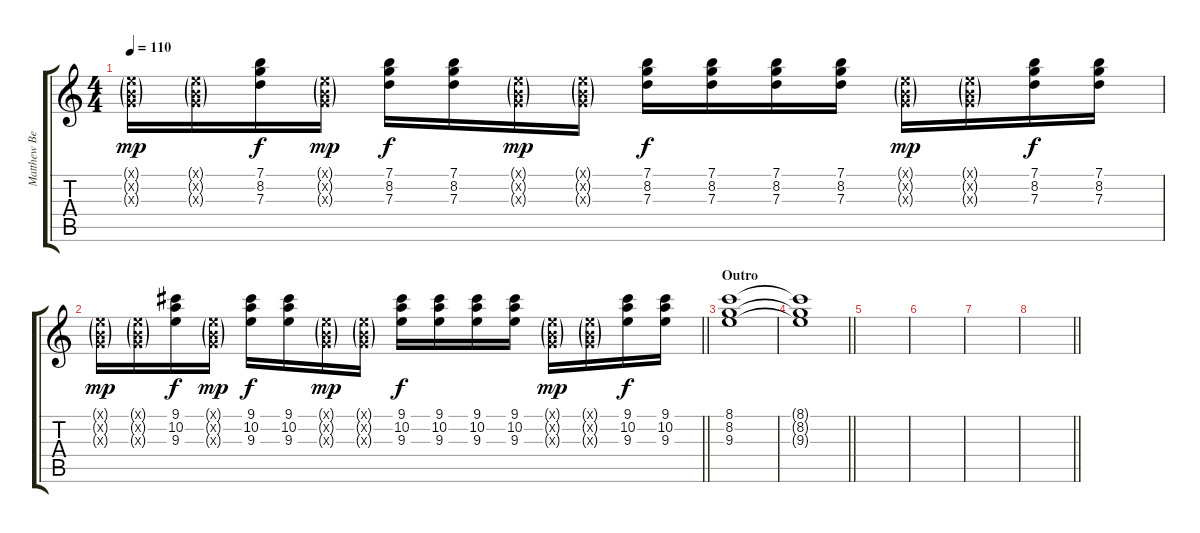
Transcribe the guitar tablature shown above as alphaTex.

\track ("Matthew Bellamy (Guitar I)" "Matthew Be") {instrument electricguitarclean}
\staff {score tabs}
\tuning (E4 B3 G3 D3 A2 E2) {hide}
\ts (4 4)
\tempo 110
\clef g2
\ks c
(0.1{g x} 0.2{g x} 0.3{g x}).16{dy mp} (0.1{g x} 0.2{g x} 0.3{g x}).16 (7.1 8.2 7.3).16{dy f} (0.1{g x} 0.2{g x} 0.3{g x}).16{dy mp} (7.1 8.2 7.3).16{dy f} (7.1 8.2 7.3).16 (0.1{g x} 0.2{g x} 0.3{g x}).16{dy mp} (0.1{g x} 0.2{g x} 0.3{g x}).16 (7.1 8.2 7.3).16{dy f} (7.1 8.2 7.3).16 (7.1 8.2 7.3).16 (7.1 8.2 7.3).16 (0.1{g x} 0.2{g x} 0.3{g x}).16{dy mp} (0.1{g x} 0.2{g x} 0.3{g x}).16 (7.1 8.2 7.3).16{dy f} (7.1 8.2 7.3).16 |
\barLineRight lightlight
(0.1{g x} 0.2{g x} 0.3{g x}).16{dy mp} (0.1{g x} 0.2{g x} 0.3{g x}).16 (9.1 10.2 9.3).16{dy f} (0.1{g x} 0.2{g x} 0.3{g x}).16{dy mp} (9.1 10.2 9.3).16{dy f} (9.1 10.2 9.3).16 (0.1{g x} 0.2{g x} 0.3{g x}).16{dy mp} (0.1{g x} 0.2{g x} 0.3{g x}).16 (9.1 10.2 9.3).16{dy f} (9.1 10.2 9.3).16 (9.1 10.2 9.3).16 (9.1 10.2 9.3).16 (0.1{g x} 0.2{g x} 0.3{g x}).16{dy mp} (0.1{g x} 0.2{g x} 0.3{g x}).16 (9.1 10.2 9.3).16{dy f} (9.1 10.2 9.3).16 |
\section ("" "Outro")
(8.1 8.2 9.3).1 |
\barLineRight lightlight
(8.1{t} 8.2{t} 9.3{t}).1 |
|
|
|
\barLineRight lightlight
